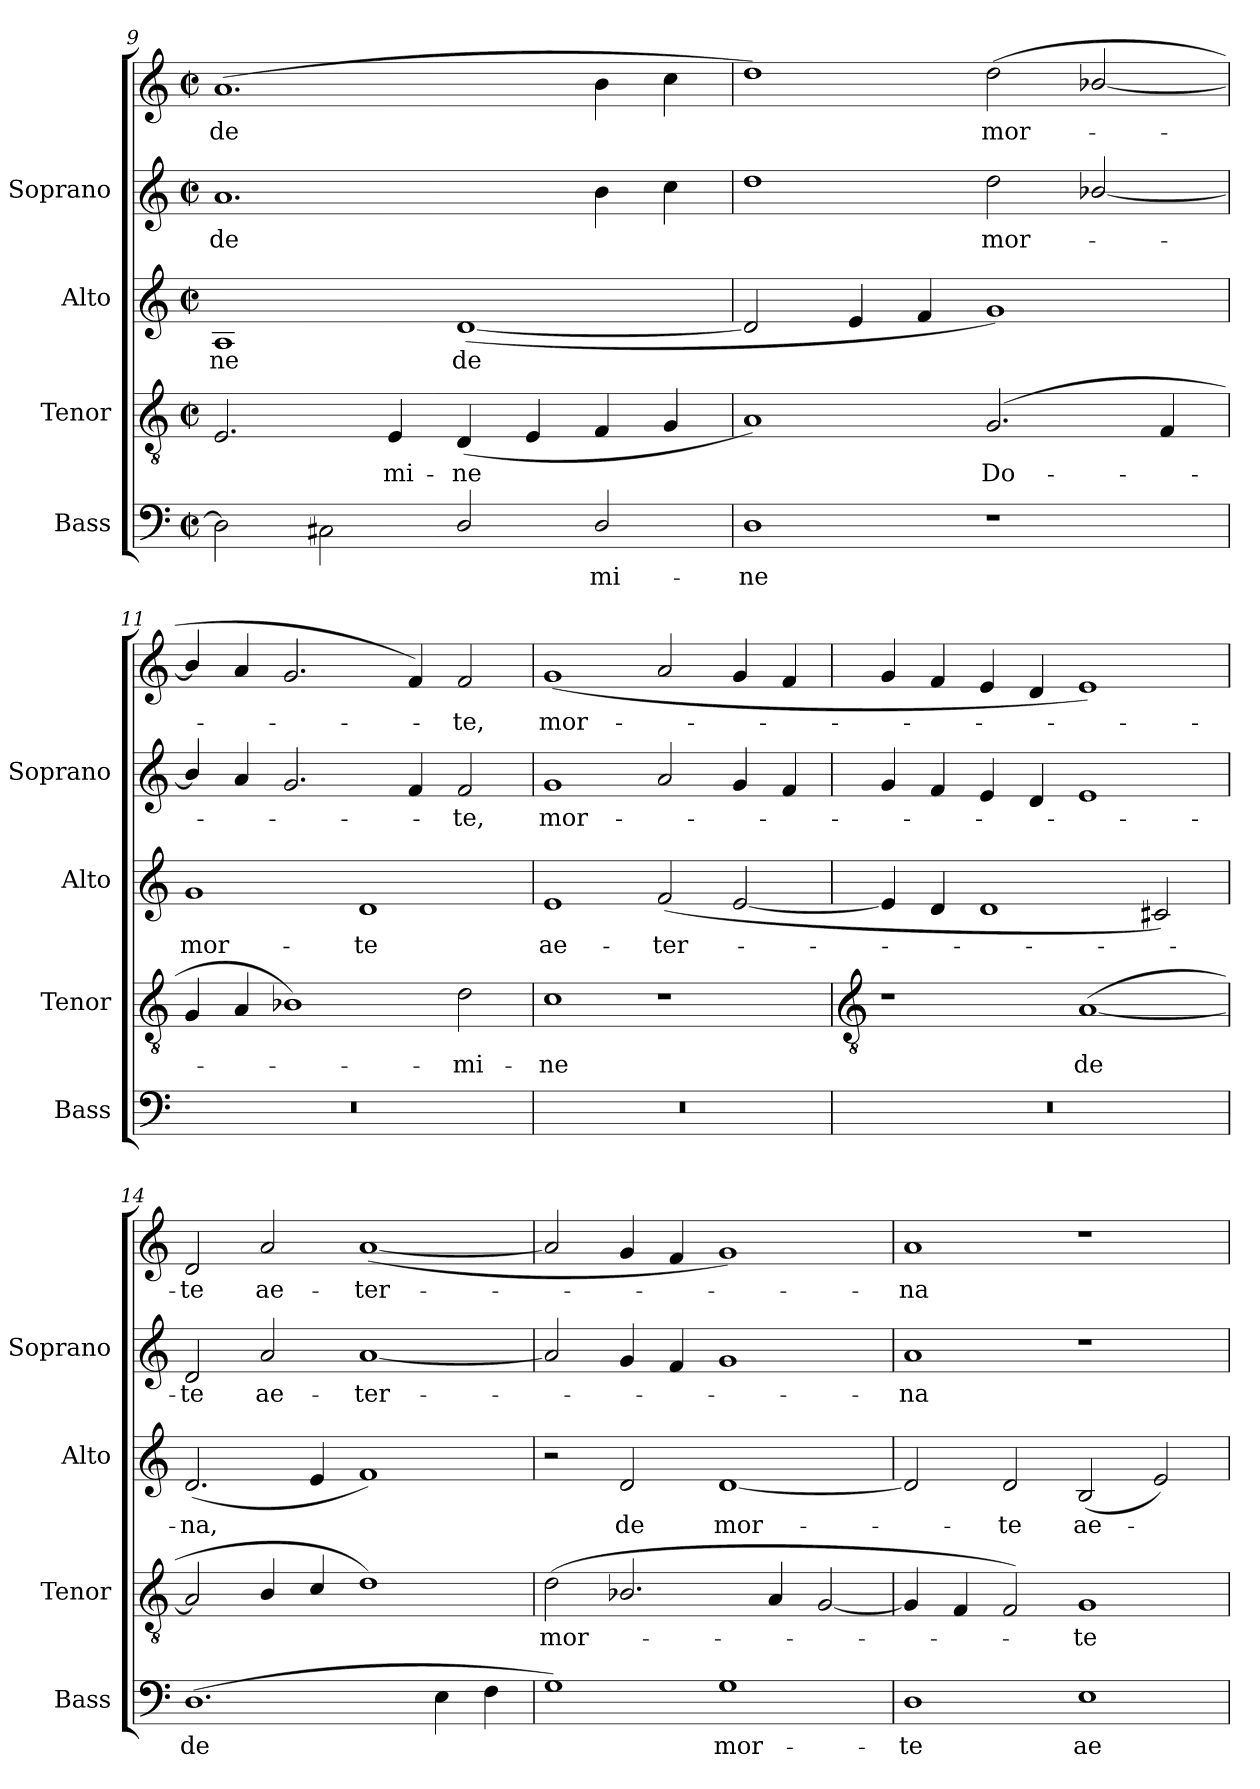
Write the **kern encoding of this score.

**kern	**text	**kern	**text	**kern	**text	**kern	**text	**kern	**text
*part4	*part4	*part3	*part3	*part2	*part2	*part1	*part1	*part1	*part1
*staff5	*staff5	*staff4	*staff4	*staff3	*staff3	*staff2	*staff2	*staff1	*staff1
*I"Bass	*	*I"Tenor	*	*I"Alto	*	*I"Soprano	*	*	*
*I'Bass	*	*I'Tenor	*	*I'Alto	*	*I'Soprano	*	*	*
*clefF4	*	*clefGv2	*	*clefG2	*	*	*	*clefG2	*
*k[]	*	*k[]	*	*k[]	*	*k[]	*	*k[]	*
*C:	*	*C:	*	*C:	*	*C:	*	*C:	*
*M4/2	*	*M4/2	*	*M4/2	*	*M4/2	*	*M4/2	*
*met(c|)	*	*met(c|)	*	*met(c|)	*	*met(c|)	*	*met(c|)	*
=9	=9	=9	=9	=9	=9	=9	=9	=9	=9
!	!	!	!	!	!LO:LY:b	!	!LO:LY:b	!	!LO:LY:b
2D\]	.	2.E	.	1A	-ne	1.a	de	(>1.a	de
2C#X\	.	.	.	.	.	.	.	.	.
!	!	!	!LO:LY:b	!	!	!	!	!	!
.	.	4E	mi-	.	.	.	.	.	.
!	!	!	!LO:LY:b	!	!LO:LY:b	!	!	!	!
2D/	.	(<4D	-ne	(<[1d	de	.	.	.	.
.	.	4E	.	.	.	.	.	.	.
!	!LO:LY:b	!	!	!	!	!	!	!	!
2D/	mi-	4F	.	.	.	4b	.	4b	.
.	.	4G	.	.	.	4cc	.	4cc	.
=10	=10	=10	=10	=10	=10	=10	=10	=10	=10
!	!LO:LY:b	!	!	!	!	!	!	!	!
1D	-ne	1A)	.	2d]	.	1dd	.	1dd)	.
.	.	.	.	4e	.	.	.	.	.
.	.	.	.	4f	.	.	.	.	.
!	!	!	!LO:LY:b	!	!	!	!LO:LY:b	!	!LO:LY:b
1r	.	(<2.G	Do-	1g)	.	2dd	mor-	(<2dd	mor-
.	.	.	.	.	.	[2b-X/	.	[2b-X/	.
.	.	4F	.	.	.	.	.	.	.
=11	=11	=11	=11	=11	=11	=11	=11	=11	=11
!	!	!	!	!	!LO:LY:b	!	!	!	!
0r	.	4G	.	1g	mor-	4b-/]	.	4b-/]	.
.	.	4A	.	.	.	4a	.	4a	.
.	.	1B-X)	.	.	.	2.g	.	2.g	.
!	!	!	!	!	!LO:LY:b	!	!	!	!
.	.	.	.	1d	-te	.	.	.	.
.	.	.	.	.	.	4f	.	4f)	.
!	!	!	!LO:LY:b	!	!	!	!LO:LY:b	!	!LO:LY:b
.	.	2d	mi-	.	.	2f	te,	2f	te,
=12	=12	=12	=12	=12	=12	=12	=12	=12	=12
!	!	!	!LO:LY:b	!	!LO:LY:b	!	!LO:LY:b	!	!LO:LY:b
0r	.	1c	-ne	1e	ae-	1g	mor-	(<1g	mor-
!	!	!	!	!	!LO:LY:b	!	!	!	!
.	.	1r	.	(<2f	-ter-	2a	.	2a	.
.	.	.	.	[2e	.	4g	.	4g	.
.	.	.	.	.	.	4f	.	4f	.
!!LO:LB:g=z
=13	=13	=13	=13	=13	=13	=13	=13	=13	=13
*	*	*clefGv2	*	*	*	*	*	*	*
0r	.	1r	.	4e]	.	4g	.	4g	.
.	.	.	.	4d	.	4f	.	4f	.
.	.	.	.	1d	.	4e	.	4e	.
.	.	.	.	.	.	4d	.	4d	.
!	!	!	!LO:LY:b	!	!	!	!	!	!
.	.	(<[1A	de	.	.	1e	.	1e)	.
.	.	.	.	2c#X)	.	.	.	.	.
=14	=14	=14	=14	=14	=14	=14	=14	=14	=14
!	!LO:LY:b	!	!	!	!LO:LY:b	!	!LO:LY:b	!	!LO:LY:b
(>1.D	de	2A]	.	(<2.d	na,	2d	te	2d	te
!	!	!	!	!	!	!	!LO:LY:b	!	!LO:LY:b
.	.	4B/	.	.	.	2a	ae-	2a	ae-
.	.	4c/	.	4e	.	.	.	.	.
!	!	!	!	!	!	!	!LO:LY:b	!	!LO:LY:b
.	.	1d)	.	1f)	.	[1a	-ter-	(<[1a	-ter-
4E	.	.	.	.	.	.	.	.	.
4F	.	.	.	.	.	.	.	.	.
=15	=15	=15	=15	=15	=15	=15	=15	=15	=15
!	!	!	!LO:LY:b	!	!	!	!	!	!
1G)	.	(<2d	mor-	2r	.	2a]	.	2a]	.
!	!	!	!	!	!LO:LY:b	!	!	!	!
.	.	2.B-X/	.	2d	de	4g	.	4g	.
.	.	.	.	.	.	4f	.	4f	.
!	!LO:LY:b	!	!	!	!LO:LY:b	!	!	!	!
1G	mor-	.	.	[1d	mor-	1g	.	1g)	.
.	.	4A	.	.	.	.	.	.	.
.	.	[2G	.	.	.	.	.	.	.
=16	=16	=16	=16	=16	=16	=16	=16	=16	=16
!	!LO:LY:b	!	!	!	!	!	!LO:LY:b	!	!LO:LY:b
1D	-te	4G]	.	2d]	.	1a	na	1a	na
.	.	4F	.	.	.	.	.	.	.
!	!	!	!	!	!LO:LY:b	!	!	!	!
.	.	2F)	.	2d	te	.	.	.	.
!	!LO:LY:b	!	!LO:LY:b	!	!LO:LY:b	!	!	!	!
1E	ae-	1G	te	(<2B	ae-	1r	.	1r	.
.	.	.	.	2e)	.	.	.	.	.
=	=	=	=	=	=	=	=	=	=
*-	*-	*-	*-	*-	*-	*-	*-	*-	*-
